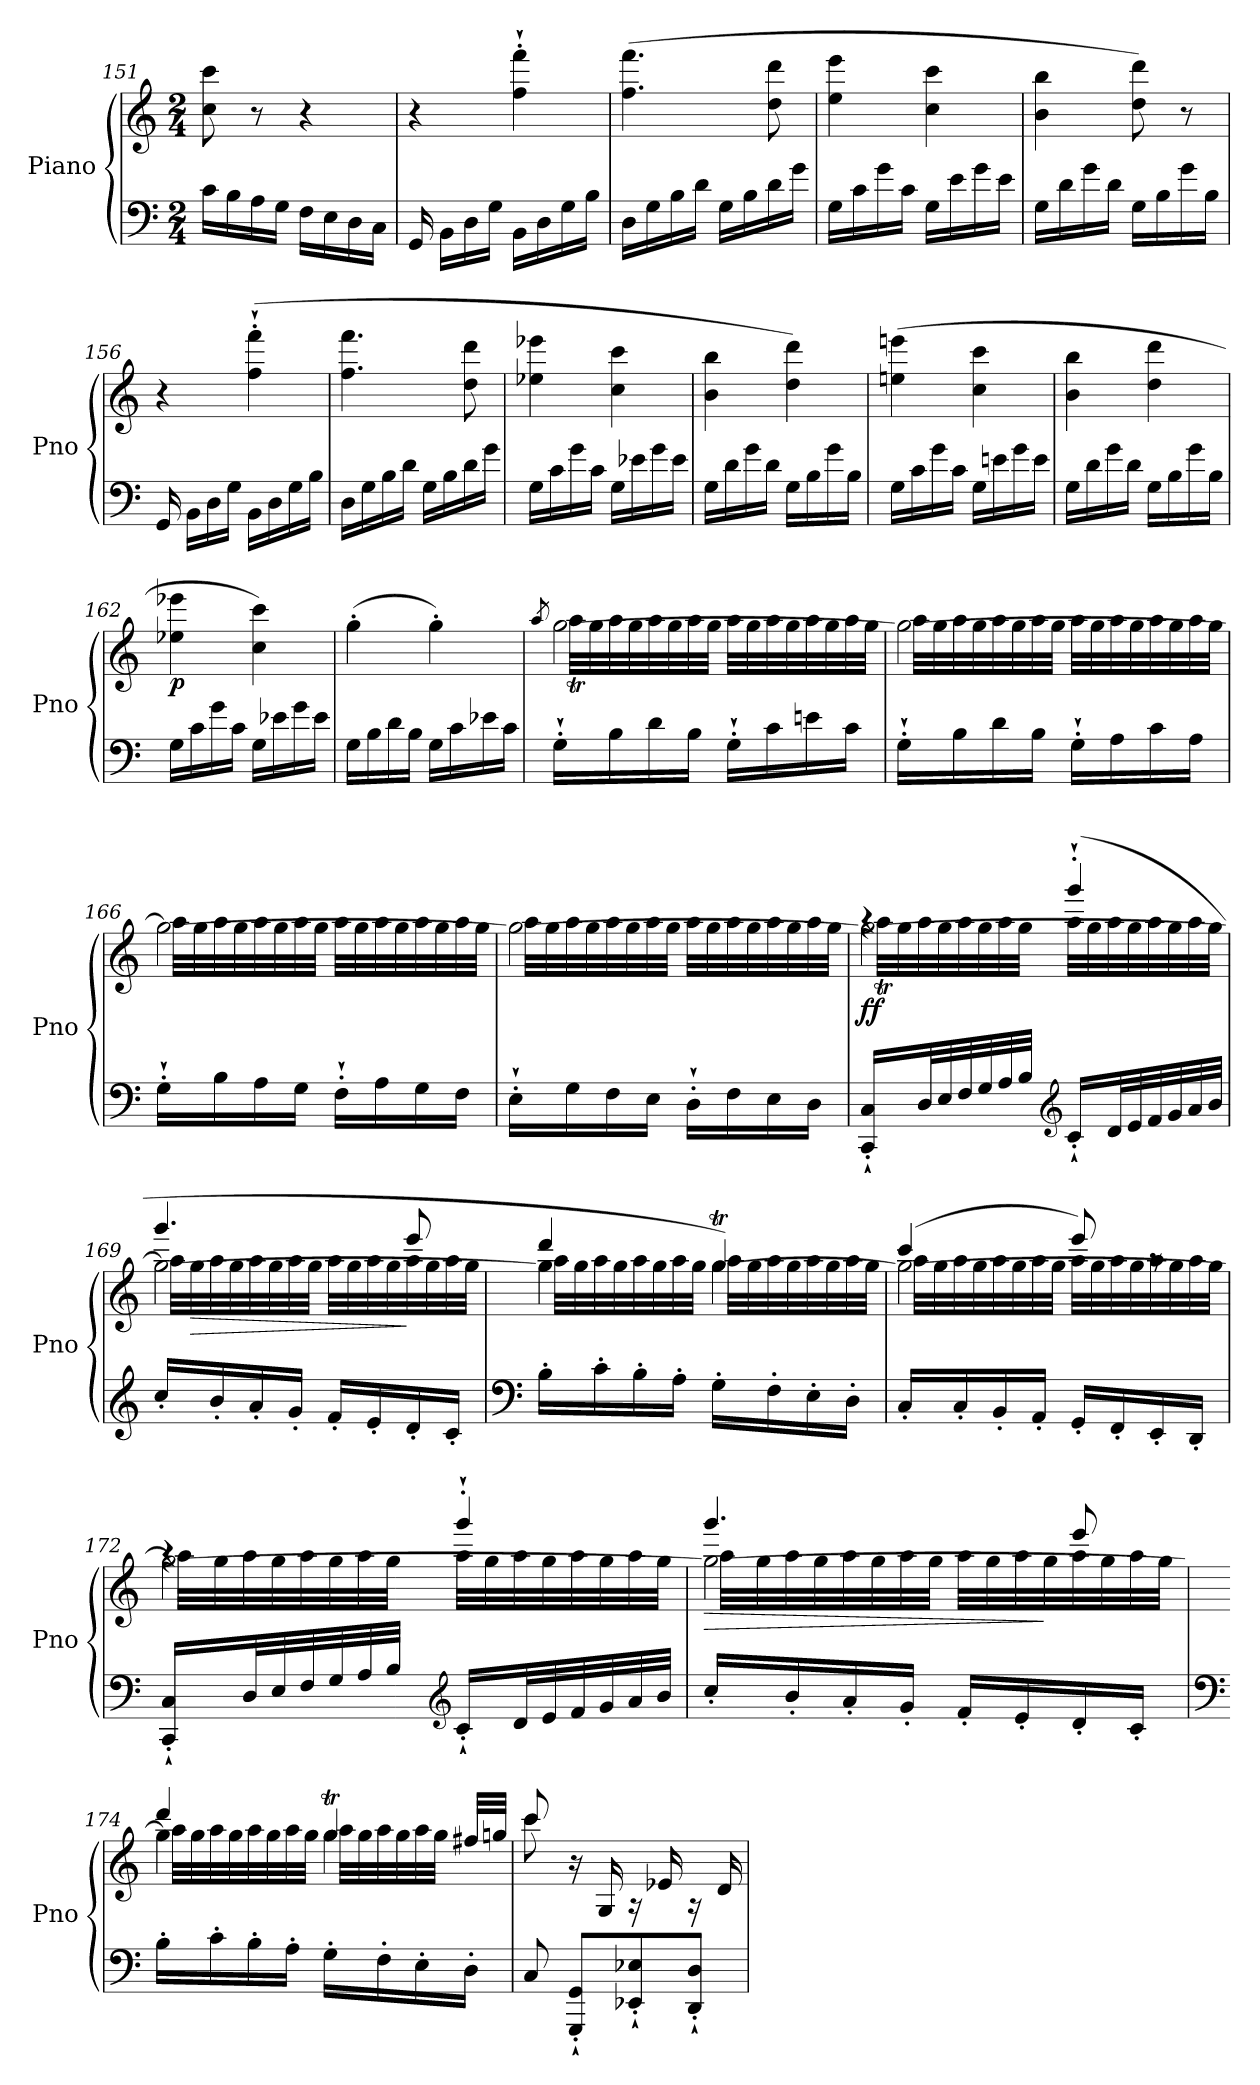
**kern	**kern	**dynam
*part1	*part1	*part1
*staff2	*staff1	*staff1/2
*I"Piano	*	*
*I'Pno	*	*
*clefF4	*clefG2	*
*k[]	*k[]	*
*M2/4	*M2/4	*
=151	=151	=151
16c\LL	8cc\ 8ccc\	.
16B\	.	.
16A\	8r	.
16G\JJ	.	.
16F\LL	4r	.
16E\	.	.
16D\	.	.
16C\JJ	.	.
!!LO:LB:g=z
=152	=152	=152
16GG/	4r	.
16BB\LL	.	.
16D\	.	.
16G\JJ	.	.
16BB\LL	4ff\'` 4fff\'`	.
16D\	.	.
16G\	.	.
16B\JJ	.	.
=153	=153	=153
16D\LL	(>4.ff\ 4.fff\	.
16G\	.	.
16B\	.	.
16d\JJ	.	.
16G\LL	.	.
16B\	.	.
16d\	8dd\ 8ddd\	.
16g\JJ	.	.
=154	=154	=154
16G\LL	4ee\ 4eee\	.
16c\	.	.
16g\	.	.
16c\JJ	.	.
16G\LL	4cc\ 4ccc\	.
16e\	.	.
16g\	.	.
16e\JJ	.	.
=155	=155	=155
16G\LL	4b\ 4bb\	.
16d\	.	.
16g\	.	.
16d\JJ	.	.
16G\LL	8dd\ 8ddd\)	.
16B\	.	.
16g\	8r	.
16B\JJ	.	.
=156	=156	=156
16GG/	4r	.
16BB\LL	.	.
16D\	.	.
16G\JJ	.	.
16BB\LL	(>4ff\'` 4fff\'`	.
16D\	.	.
16G\	.	.
16B\JJ	.	.
!!LO:PB:g=z
=157	=157	=157
16D\LL	4.ff\ 4.fff\	.
16G\	.	.
16B\	.	.
16d\JJ	.	.
16G\LL	.	.
16B\	.	.
16d\	8dd\ 8ddd\	.
16g\JJ	.	.
=158	=158	=158
16G\LL	4ee-X\ 4eee-X\	.
16c\	.	.
16g\	.	.
16c\JJ	.	.
16G\LL	4cc\ 4ccc\	.
16e-X\	.	.
16g\	.	.
16e-\JJ	.	.
=159	=159	=159
16G\LL	4b\ 4bb\	.
16d\	.	.
16g\	.	.
16d\JJ	.	.
16G\LL	4dd\ 4ddd\)	.
16B\	.	.
16g\	.	.
16B\JJ	.	.
=160	=160	=160
!	!	!LO:DY:b
16G\LL	(>4een\ 4eeen\	other-dynamics
16c\	.	.
16g\	.	.
16c\JJ	.	.
16G\LL	4cc\ 4ccc\	.
16en\	.	.
16g\	.	.
16e\JJ	.	.
=161	=161	=161
16G\LL	4b\ 4bb\	.
16d\	.	.
16g\	.	.
16d\JJ	.	.
16G\LL	4dd\ 4ddd\	.
16B\	.	.
16g\	.	.
16B\JJ	.	.
!!LO:PB:g=z
=162	=162	=162
!	!	!LO:DY:b
16G\LL	4ee-X\ 4eee-X\	p
16c\	.	.
16g\	.	.
16c\JJ	.	.
!	!	!LO:DY:b
16G\LL	4cc\ 4ccc\)	other-dynamics
16e-X\	.	.
16g\	.	.
16e-\JJ	.	.
=163	=163	=163
16G\LL	(>4gg'\	.
16B\	.	.
16d\	.	.
16B\JJ	.	.
16G\LL	4gg'\)	.
16c\	.	.
16e-X\	.	.
16c\JJ	.	.
=164	=164	=164
.	8qaa/	.
*	*^	*
!	!	!	!LO:DY:b
16G'`\LL	[2gg\	32aaTLLL	other-dynamics
.	.	32gg	.
16B\	.	32aa	.
.	.	32gg	.
16d\	.	32aa	.
.	.	32gg	.
16B\JJ	.	32aa	.
.	.	32ggJJJ	.
16G'`\LL	.	32aaLLL	.
.	.	32gg	.
16c\	.	32aa	.
.	.	32gg	.
16en\	.	32aa	.
.	.	32gg	.
16c\JJ	.	32aa	.
.	.	32ggJJJ	.
!!LO:LB:g=z	!!
=165	=165	=165	=165
16G'`\LL	2gg\_	32aaLLL	.
.	.	32gg	.
16B\	.	32aa	.
.	.	32gg	.
16d\	.	32aa	.
.	.	32gg	.
16B\JJ	.	32aa	.
.	.	32ggJJJ	.
16G'`\LL	.	32aaLLL	.
.	.	32gg	.
16A\	.	32aa	.
.	.	32gg	.
16c\	.	32aa	.
.	.	32gg	.
16A\JJ	.	32aa	.
.	.	32ggJJJ	.
!!LO:LB:g=z	!!
=166	=166	=166	=166
16G'`\LL	2gg\_	32aaLLL	.
.	.	32gg	.
16B\	.	32aa	.
.	.	32gg	.
16A\	.	32aa	.
.	.	32gg	.
16G\JJ	.	32aa	.
.	.	32ggJJJ	.
16F'`\LL	.	32aaLLL	.
.	.	32gg	.
16A\	.	32aa	.
.	.	32gg	.
16G\	.	32aa	.
.	.	32gg	.
16F\JJ	.	32aa	.
.	.	32ggJJJ	.
=167	=167	=167	=167
16E'`\LL	2gg\_	32aaLLL	.
.	.	32gg	.
16G\	.	32aa	.
.	.	32gg	.
16F\	.	32aa	.
.	.	32gg	.
16E\JJ	.	32aa	.
.	.	32ggJJJ	.
16D'`\LL	.	32aaLLL	.
.	.	32gg	.
16F\	.	32aa	.
.	.	32gg	.
16E\	.	32aa	.
.	.	32gg	.
16D\JJ	.	32aaTTT	.
.	.	32ggJJJ	.
=168	=168	=168	=168
*	*	*^	*
!	!	!	!	!LO:DY:b
16CC/'` 16C/'`LL	2gg\_	32aaTLLL	4raa	ff
.	.	32gg	.	.
32D/L	.	32aa	.	.
32E/	.	32gg	.	.
32F/	.	32aa	.	.
32G/	.	32gg	.	.
32A/	.	32aa	.	.
32B/JJJ	.	32ggJJJ	.	.
*clefG2	*	*	*	*
16c'`/LL	.	32aaLLL	(>4ggg'`/	.
.	.	32gg	.	.
32d/L	.	32aa	.	.
32e/	.	32gg	.	.
32f/	.	32aa	.	.
32g/	.	32gg	.	.
32a/	.	32aa	.	.
32b/JJJ	.	32ggJJJ	.	.
!!LO:LB:g=z	!!	!!
=169	=169	=169	=169	=169
16cc'/LL	2gg\_	32aaLLL	4.ggg/	.
!	!	!	!	!LO:HP:b
.	.	32gg	.	>
16b'/	.	32aa	.	.
.	.	32gg	.	.
16a'/	.	32aa	.	.
.	.	32gg	.	.
16g'/JJ	.	32aa	.	.
.	.	32ggJJJ	.	.
16f'/LL	.	32aaLLL	.	.
.	.	32gg	.	.
16e'/	.	32aa	.	.
.	.	32gg	.	.
16d'/	.	32aa	8eee/	]
.	.	32gg	.	.
16c'/JJ	.	32aa	.	.
.	.	32ggJJJ	.	.
=170	=170	=170	=170	=170
*clefF4	*	*	*	*
16B'\LL	4gg\]	32aaLLL	4ddd/	.
.	.	32gg	.	.
16c'\	.	32aa	.	.
.	.	32gg	.	.
16B'\	.	32aa	.	.
.	.	32gg	.	.
16A'\JJ	.	32aa	.	.
.	.	32ggJJJ	.	.
16G'\LL	[4ggT\	32aaLLL	4gg/)	.
.	.	32gg	.	.
16F'\	.	32aa	.	.
.	.	32gg	.	.
16E'\	.	32aa	.	.
.	.	32gg	.	.
16D'\JJ	.	32aa	.	.
.	.	32ggJJJ	.	.
=171	=171	=171	=171	=171
16C'/LL	2gg\_	32aaLLL	(>4ccc/	.
.	.	32gg	.	.
16C'/	.	32aa	.	.
.	.	32gg	.	.
16BB'/	.	32aa	.	.
.	.	32gg	.	.
16AA'/JJ	.	32aa	.	.
.	.	32ggJJJ	.	.
16GG'/LL	.	32aaLLL	8eee/)	.
.	.	32gg	.	.
16FF'/	.	32aa	.	.
.	.	32gg	.	.
16EE'/	.	32aa	8raa	.
.	.	32gg	.	.
16DD'/JJ	.	32aa	.	.
.	.	32ggJJJ	.	.
!!LO:LB:g=z	!!	!!
=172	=172	=172	=172	=172
16CC/'` 16C/'`LL	2gg\_	32aaLLL	4raa	.
.	.	32gg	.	.
32D/L	.	32aa	.	.
32E/	.	32gg	.	.
32F/	.	32aa	.	.
32G/	.	32gg	.	.
32A/	.	32aa	.	.
32B/JJJ	.	32ggJJJ	.	.
*clefG2	*	*	*	*
16c'`/LL	.	32aaLLL	4ggg'`/	.
.	.	32gg	.	.
32d/L	.	32aa	.	.
32e/	.	32gg	.	.
32f/	.	32aa	.	.
32g/	.	32gg	.	.
32a/	.	32aa	.	.
32b/JJJ	.	32ggJJJ	.	.
=173	=173	=173	=173	=173
!	!	!	!	!LO:HP:b
16cc'/LL	2gg\_	32aaLLL	4.ggg/	>
.	.	32gg	.	.
16b'/	.	32aa	.	.
.	.	32gg	.	.
16a'/	.	32aa	.	.
.	.	32gg	.	.
16g'/JJ	.	32aa	.	.
.	.	32ggJJJ	.	.
16f'/LL	.	32aaLLL	.	.
.	.	32gg	.	.
16e'/	.	32aa	.	.
.	.	32gg	.	]
16d'/	.	32aa	8eee/	.
.	.	32gg	.	.
16c'/JJ	.	32aa	.	.
.	.	32ggJJJ	.	.
!!LO:PB:g=z	!!	!!
=174	=174	=174	=174	=174
*clefF4	*	*	*	*
16B'\LL	4gg\]	32aaLLL	4ddd/	.
.	.	32gg	.	.
16c'\	.	32aa	.	.
.	.	32gg	.	.
16B'\	.	32aa	.	.
.	.	32gg	.	.
16A'\JJ	.	32aa	.	.
.	.	32ggJJJ	.	.
16G'\LL	4ggT\	32aaLLL	4gg/	.
.	.	32gg	.	.
16F'\	.	32aa	.	.
.	.	32gg	.	.
16E'\	.	32aa	.	.
.	.	32ggJJJ	.	.
16D'\JJ	.	32ff#XTTT/LLL	.	.
.	.	32gg/JJJ	.	.
*	*	*v	*v	*
!!LO:LB:g=z
=175	=175	=175	=175
8C/	8ccc/	8ccc\	.
!	!	!	!LO:DY:b
!	!	!	!LO:DY:n=1:b
8GGG/'` 8GG/'`L	16r	16ryy	f other-dynamics
.	16ryy	16G/	.
8EE-X/'` 8E-X/'`	16rA	16ryy	.
.	16ryy	16e-X/	.
8DD/'` 8D/'`J	16rA	16ryy	.
.	16ryy	16d/	.
*	*v	*v	*
=	=	=
*-	*-	*-
